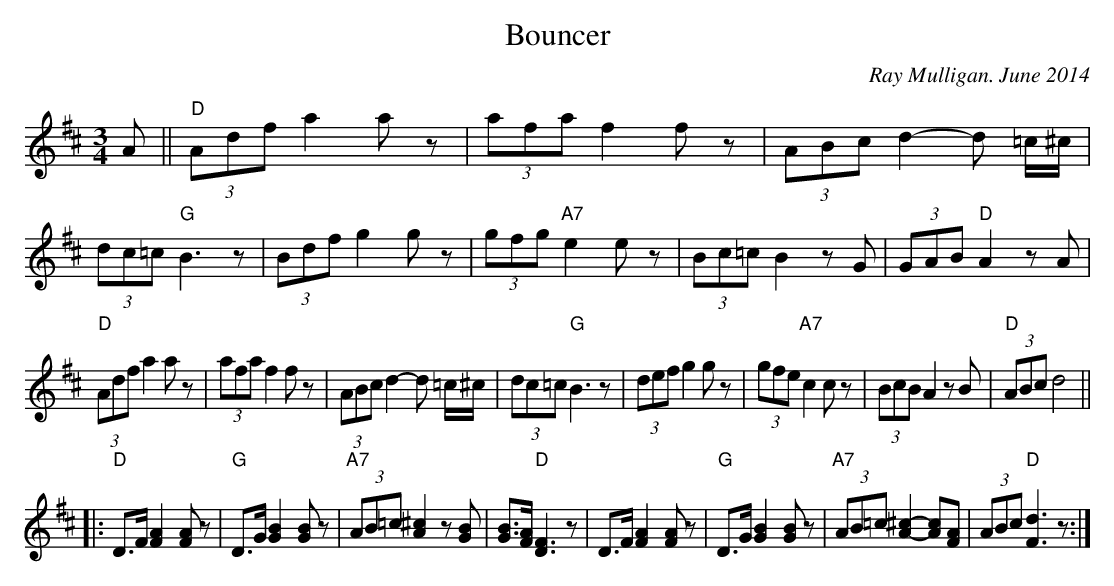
X:1
T:Bouncer
C:Ray Mulligan. June 2014
M:3/4
L:1/8
K:D
A||"D"(3Adf a2az|(3afa f2fz|(3ABc d2-d =c/^c/|(3dc=c "G" B3z|(3Bdf g2gz|(3gfg "A7"e2ez|(3Bc=c B2zG|(3GAB "D"A2zA|
"D"(3Adf a2az|(3afa f2fz|(3ABc d2-d =c/^c/|(3dc=c "G" B3z|(3def g2gz|(3gfe"A7" c2cz|(3BcB A2zB|"D" (3ABcd4||
|:"D" D>F [A2F2][AF]z|"G"D>G[G2B2][GB]z|"A7"(3AB=c[A2^c2]z[GB]|[BG]>[AF]"D" [D3F3]z|D>F[A2F2][AF]z|"G"D>G[G2B2][GB]z|"A7"(3AB=c [A2^c2]-[Ac][AF]|(3ABc "D" [F3d3]z:|
